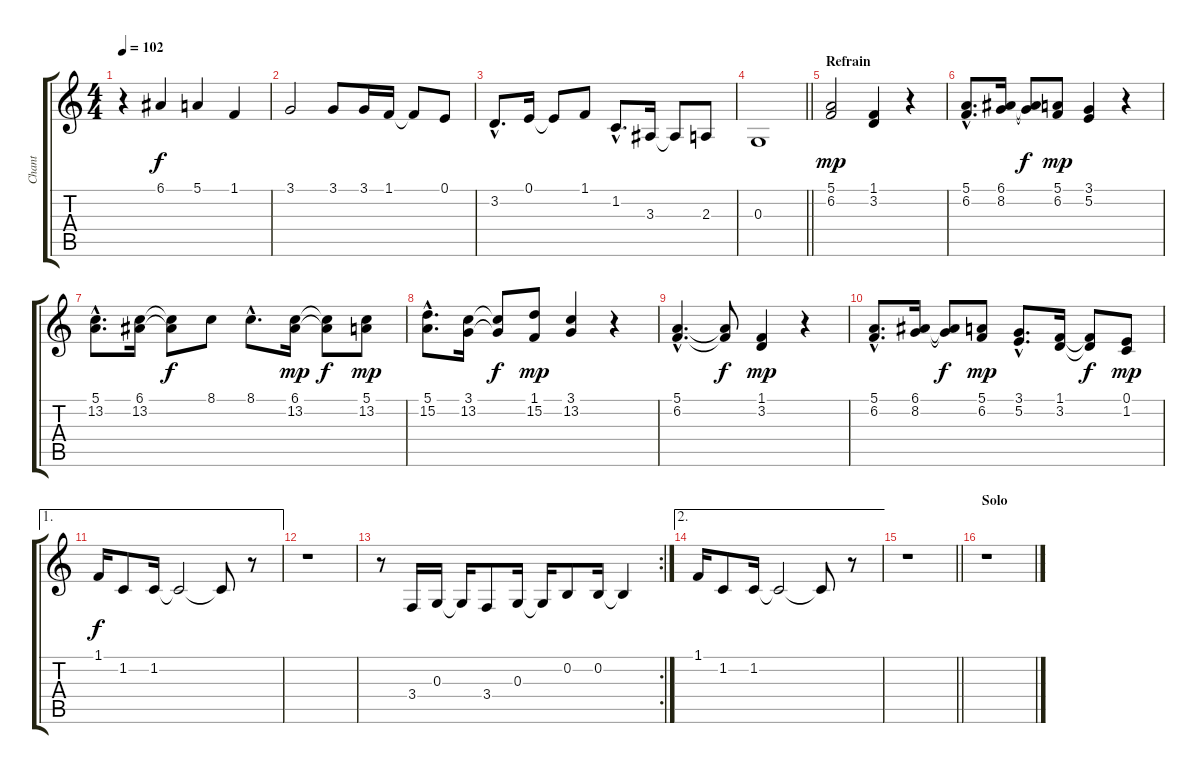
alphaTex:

\track ("Chant" "Chant") {instrument lead6voice}
\staff {score tabs}
\tuning (E4 B3 G3 D3 A2 E2) {hide}
\ts (4 4)
\tempo 102
\clef g2
\ks c
r.4{dy f} 6.1.4 5.1.4 1.1.4 |
3.1.2 3.1.8 3.1.16 1.1.16 1.1{t}.8 0.1.8 |
3.2{hac}.8{d} 0.1.16 0.1{t}.8 1.1.8 1.2{hac}.8{d} 3.3.16 3.3{t}.8 2.3.8 |
\barLineRight lightlight
0.3.1 |
\section ("" "Refrain")
(5.1 6.2).2{dy mp} (1.1 3.2).4 r.4 |
(5.1{hac} 6.2{hac}).8{d} (6.1 8.2).16 (6.1{t} 8.2{t}).8{dy f} (5.1 6.2).8{dy mp} (3.1 5.2).4 r.4 |
(5.1{hac} 13.2{hac}).8{d} (6.1 13.2).16 (6.1{t} 13.2{t}).8{dy f} 8.1.8 8.1{hac}.8{d} (6.1 13.2).16{dy mp} (6.1{t} 13.2{t}).8{dy f} (5.1 13.2).8{dy mp} |
(5.1{hac} 15.2{hac}).8{d} (3.1 13.2).16 (3.1{t} 13.2{t}).8{dy f} (1.1 15.2).8{dy mp} (3.1 13.2).4 r.4 |
(5.1{hac} 6.2{hac}).4{d} (5.1{t} 6.2{t}).8{dy f} (1.1 3.2).4{dy mp} r.4 |
(5.1{hac} 6.2{hac}).8{d} (6.1 8.2).16 (6.1{t} 8.2{t}).8{dy f} (5.1 6.2).8{dy mp} (3.1{hac} 5.2{hac}).8{d} (1.1 3.2).16 (1.1{t} 3.2{t}).8{dy f} (0.1 1.2).8{dy mp} |
\ae 1
1.1.16{dy f} 1.2.8 1.2.16 1.2{t}.2 1.2{t}.8 r.8 |
r.1 |
\rc 2
r.8 3.4.16 0.3.16 0.3{t}.16 3.4.8 0.3.16 0.3{t}.16 0.2.8 0.2.16 0.2{t}.4 |
\ae 2
1.1.16 1.2.8 1.2.16 1.2{t}.2 1.2{t}.8 r.8 |
\barLineRight lightlight
r.1 |
\section ("" "Solo")
r.1
